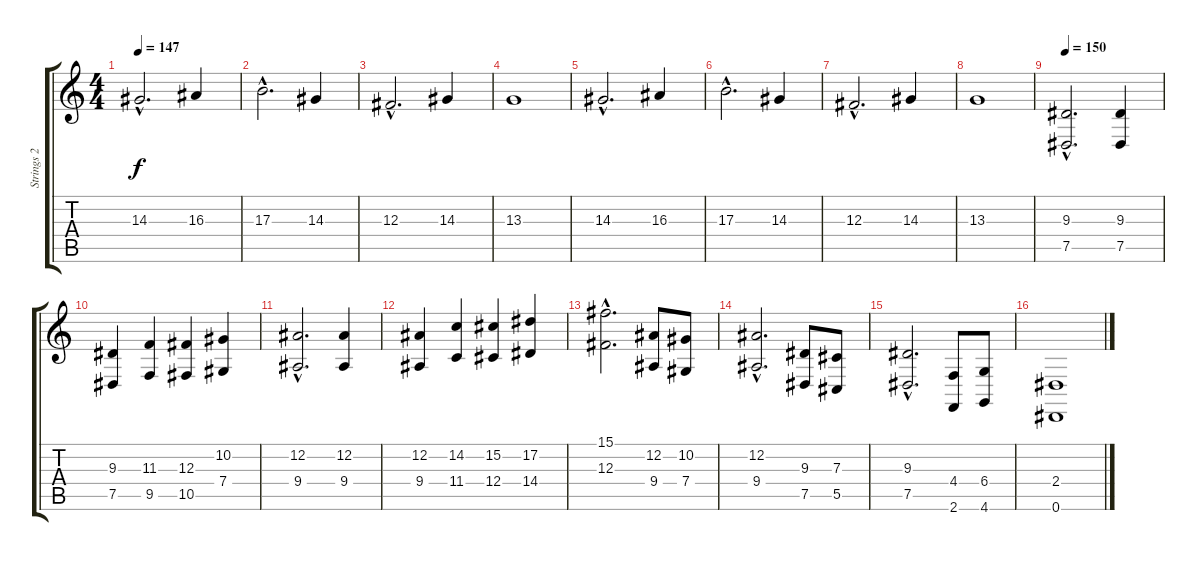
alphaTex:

\track ("Strings 2" "Strings 2") {instrument stringensemble1}
\staff {score tabs}
\tuning (Eb4 Bb3 Gb3 Db3 Ab2 Eb2) {hide}
\ts (4 4)
\section ("" "")
\tempo 147
\clef g2
\ks c
14.3{hac}.2{d dy f volume 16 balance 8} 16.3.4 |
17.3{hac}.2{d} 14.3.4 |
12.3{hac}.2{d} 14.3.4 |
13.3.1 |
14.3{hac}.2{d volume 16 balance 8} 16.3.4 |
17.3{hac}.2{d} 14.3.4 |
12.3{hac}.2{d} 14.3.4 |
13.3.1 |
\section ("" "")
\tempo 150
(9.3{hac} 7.5{hac}).2{d} (9.3 7.5).4 |
(9.3 7.5).4 (11.3 9.5).4 (12.3 10.5).4 (10.2 7.4).4 |
(12.2{hac} 9.4{hac}).2{d} (12.2 9.4).4 |
(12.2 9.4).4 (14.2 11.4).4 (15.2 12.4).4 (17.2 14.4).4 |
(15.1{hac} 12.3{hac}).2{d} (12.2 9.4).8 (10.2 7.4).8 |
(12.2{hac} 9.4{hac}).2{d} (9.3 7.5).8 (7.3 5.5).8 |
(9.3{hac} 7.5{hac}).2{d} (4.4 2.6).8 (6.4 4.6).8 |
(2.4 0.6).1
